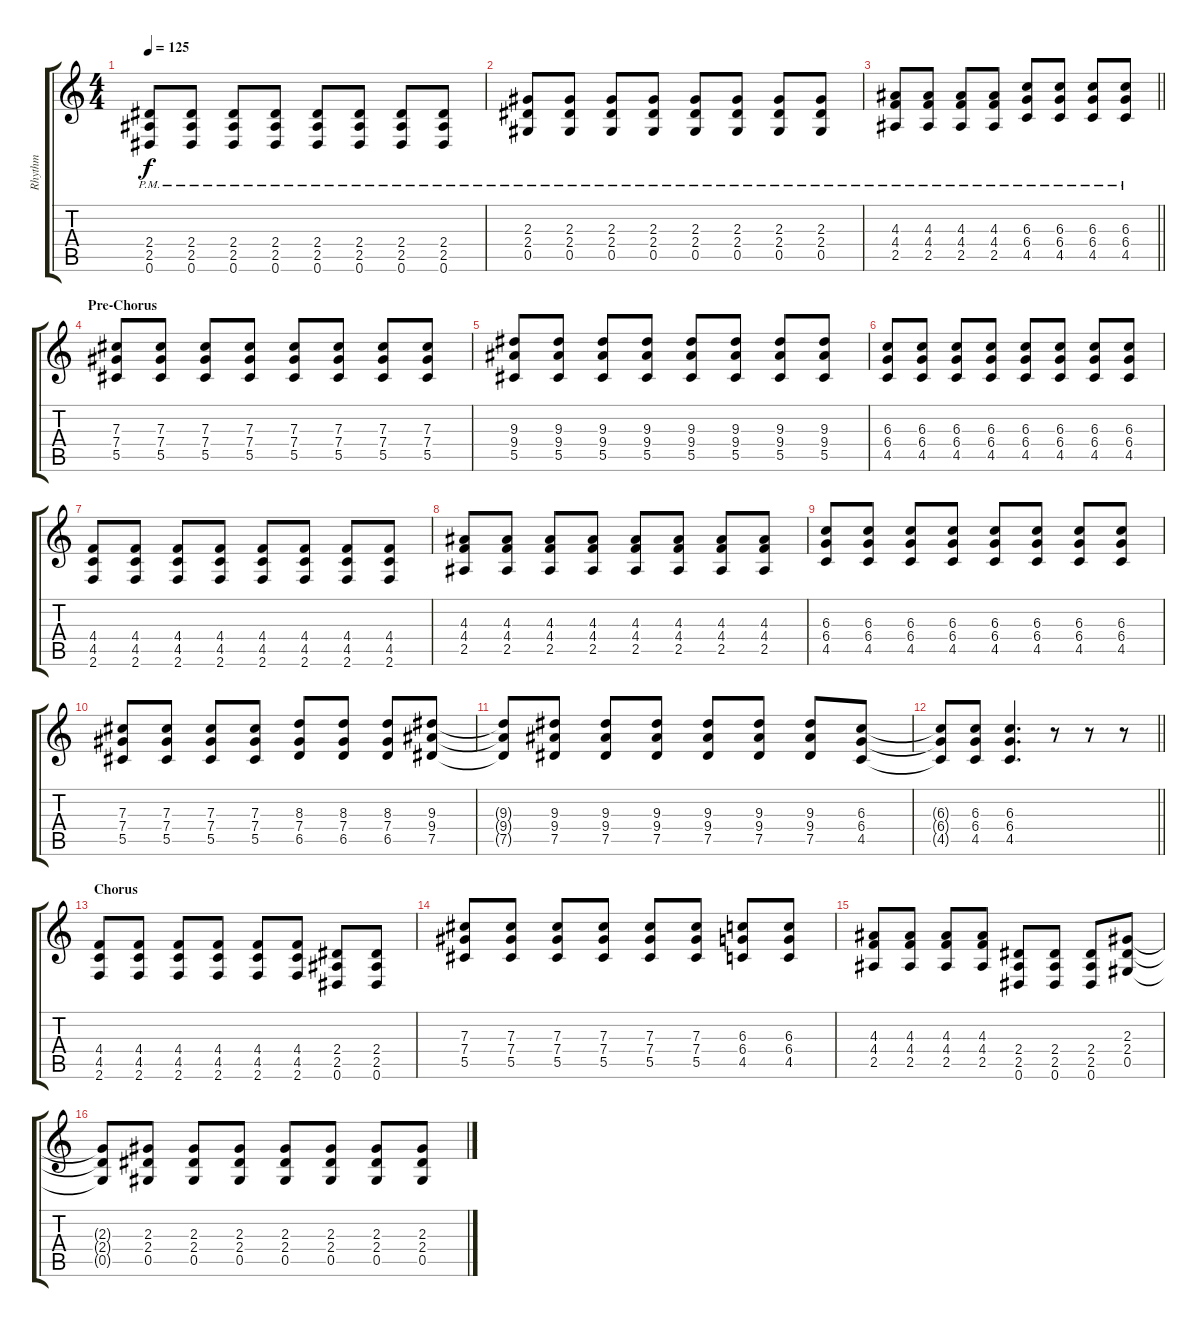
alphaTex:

\track ("Rhythm" "Rhythm") {instrument distortionguitar}
\staff {score tabs}
\tuning (Eb4 Bb3 Gb3 Db3 Ab2 Eb2) {hide}
\ts (4 4)
\tempo 125
\clef g2
\ks c
(2.4{pm} 2.5{pm} 0.6{pm}).8{dy f} (2.4{pm} 2.5{pm} 0.6{pm}).8 (2.4{pm} 2.5{pm} 0.6{pm}).8 (2.4{pm} 2.5{pm} 0.6{pm}).8 (2.4{pm} 2.5{pm} 0.6{pm}).8 (2.4{pm} 2.5{pm} 0.6{pm}).8 (2.4{pm} 2.5{pm} 0.6{pm}).8 (2.4{pm} 2.5{pm} 0.6{pm}).8 |
(2.3{pm} 2.4{pm} 0.5{pm}).8 (2.3{pm} 2.4{pm} 0.5{pm}).8 (2.3{pm} 2.4{pm} 0.5{pm}).8 (2.3{pm} 2.4{pm} 0.5{pm}).8 (2.3{pm} 2.4{pm} 0.5{pm}).8 (2.3{pm} 2.4{pm} 0.5{pm}).8 (2.3{pm} 2.4{pm} 0.5{pm}).8 (2.3{pm} 2.4{pm} 0.5{pm}).8 |
\barLineRight lightlight
(4.3{pm} 4.4{pm} 2.5{pm}).8 (4.3{pm} 4.4{pm} 2.5{pm}).8 (4.3{pm} 4.4{pm} 2.5{pm}).8 (4.3{pm} 4.4{pm} 2.5{pm}).8 (6.3{pm} 6.4{pm} 4.5{pm}).8 (6.3{pm} 6.4{pm} 4.5{pm}).8 (6.3{pm} 6.4{pm} 4.5{pm}).8 (6.3{pm} 6.4{pm} 4.5{pm}).8 |
\section ("" "Pre-Chorus")
(7.3 7.4 5.5).8 (7.3 7.4 5.5).8 (7.3 7.4 5.5).8 (7.3 7.4 5.5).8 (7.3 7.4 5.5).8 (7.3 7.4 5.5).8 (7.3 7.4 5.5).8 (7.3 7.4 5.5).8 |
(9.3 9.4 5.5).8 (9.3 9.4 5.5).8 (9.3 9.4 5.5).8 (9.3 9.4 5.5).8 (9.3 9.4 5.5).8 (9.3 9.4 5.5).8 (9.3 9.4 5.5).8 (9.3 9.4 5.5).8 |
(6.3 6.4 4.5).8 (6.3 6.4 4.5).8 (6.3 6.4 4.5).8 (6.3 6.4 4.5).8 (6.3 6.4 4.5).8 (6.3 6.4 4.5).8 (6.3 6.4 4.5).8 (6.3 6.4 4.5).8 |
(4.4 4.5 2.6).8 (4.4 4.5 2.6).8 (4.4 4.5 2.6).8 (4.4 4.5 2.6).8 (4.4 4.5 2.6).8 (4.4 4.5 2.6).8 (4.4 4.5 2.6).8 (4.4 4.5 2.6).8 |
(4.3 4.4 2.5).8 (4.3 4.4 2.5).8 (4.3 4.4 2.5).8 (4.3 4.4 2.5).8 (4.3 4.4 2.5).8 (4.3 4.4 2.5).8 (4.3 4.4 2.5).8 (4.3 4.4 2.5).8 |
(6.3 6.4 4.5).8 (6.3 6.4 4.5).8 (6.3 6.4 4.5).8 (6.3 6.4 4.5).8 (6.3 6.4 4.5).8 (6.3 6.4 4.5).8 (6.3 6.4 4.5).8 (6.3 6.4 4.5).8 |
(7.3 7.4 5.5).8 (7.3 7.4 5.5).8 (7.3 7.4 5.5).8 (7.3 7.4 5.5).8 (8.3 7.4 6.5).8 (8.3 7.4 6.5).8 (8.3 7.4 6.5).8 (9.3 9.4 7.5).8 |
(9.3{t} 9.4{t} 7.5{t}).8 (9.3 9.4 7.5).8 (9.3 9.4 7.5).8 (9.3 9.4 7.5).8 (9.3 9.4 7.5).8 (9.3 9.4 7.5).8 (9.3 9.4 7.5).8 (6.3 6.4 4.5).8 |
\barLineRight lightlight
(6.3{t} 6.4{t} 4.5{t}).8 (6.3 6.4 4.5).8 (6.3 6.4 4.5).4{d} r.8 r.8 r.8 |
\section ("" "Chorus")
(4.4 4.5 2.6).8 (4.4 4.5 2.6).8 (4.4 4.5 2.6).8 (4.4 4.5 2.6).8 (4.4 4.5 2.6).8 (4.4 4.5 2.6).8 (2.4 2.5 0.6).8 (2.4 2.5 0.6).8 |
(7.3 7.4 5.5).8 (7.3 7.4 5.5).8 (7.3 7.4 5.5).8 (7.3 7.4 5.5).8 (7.3 7.4 5.5).8 (7.3 7.4 5.5).8 (6.3 6.4 4.5).8 (6.3 6.4 4.5).8 |
(4.3 4.4 2.5).8 (4.3 4.4 2.5).8 (4.3 4.4 2.5).8 (4.3 4.4 2.5).8 (2.4 2.5 0.6).8 (2.4 2.5 0.6).8 (2.4 2.5 0.6).8 (2.3 2.4 0.5).8 |
(2.3{t} 2.4{t} 0.5{t}).8 (2.3 2.4 0.5).8 (2.3 2.4 0.5).8 (2.3 2.4 0.5).8 (2.3 2.4 0.5).8 (2.3 2.4 0.5).8 (2.3 2.4 0.5).8 (2.3 2.4 0.5).8
